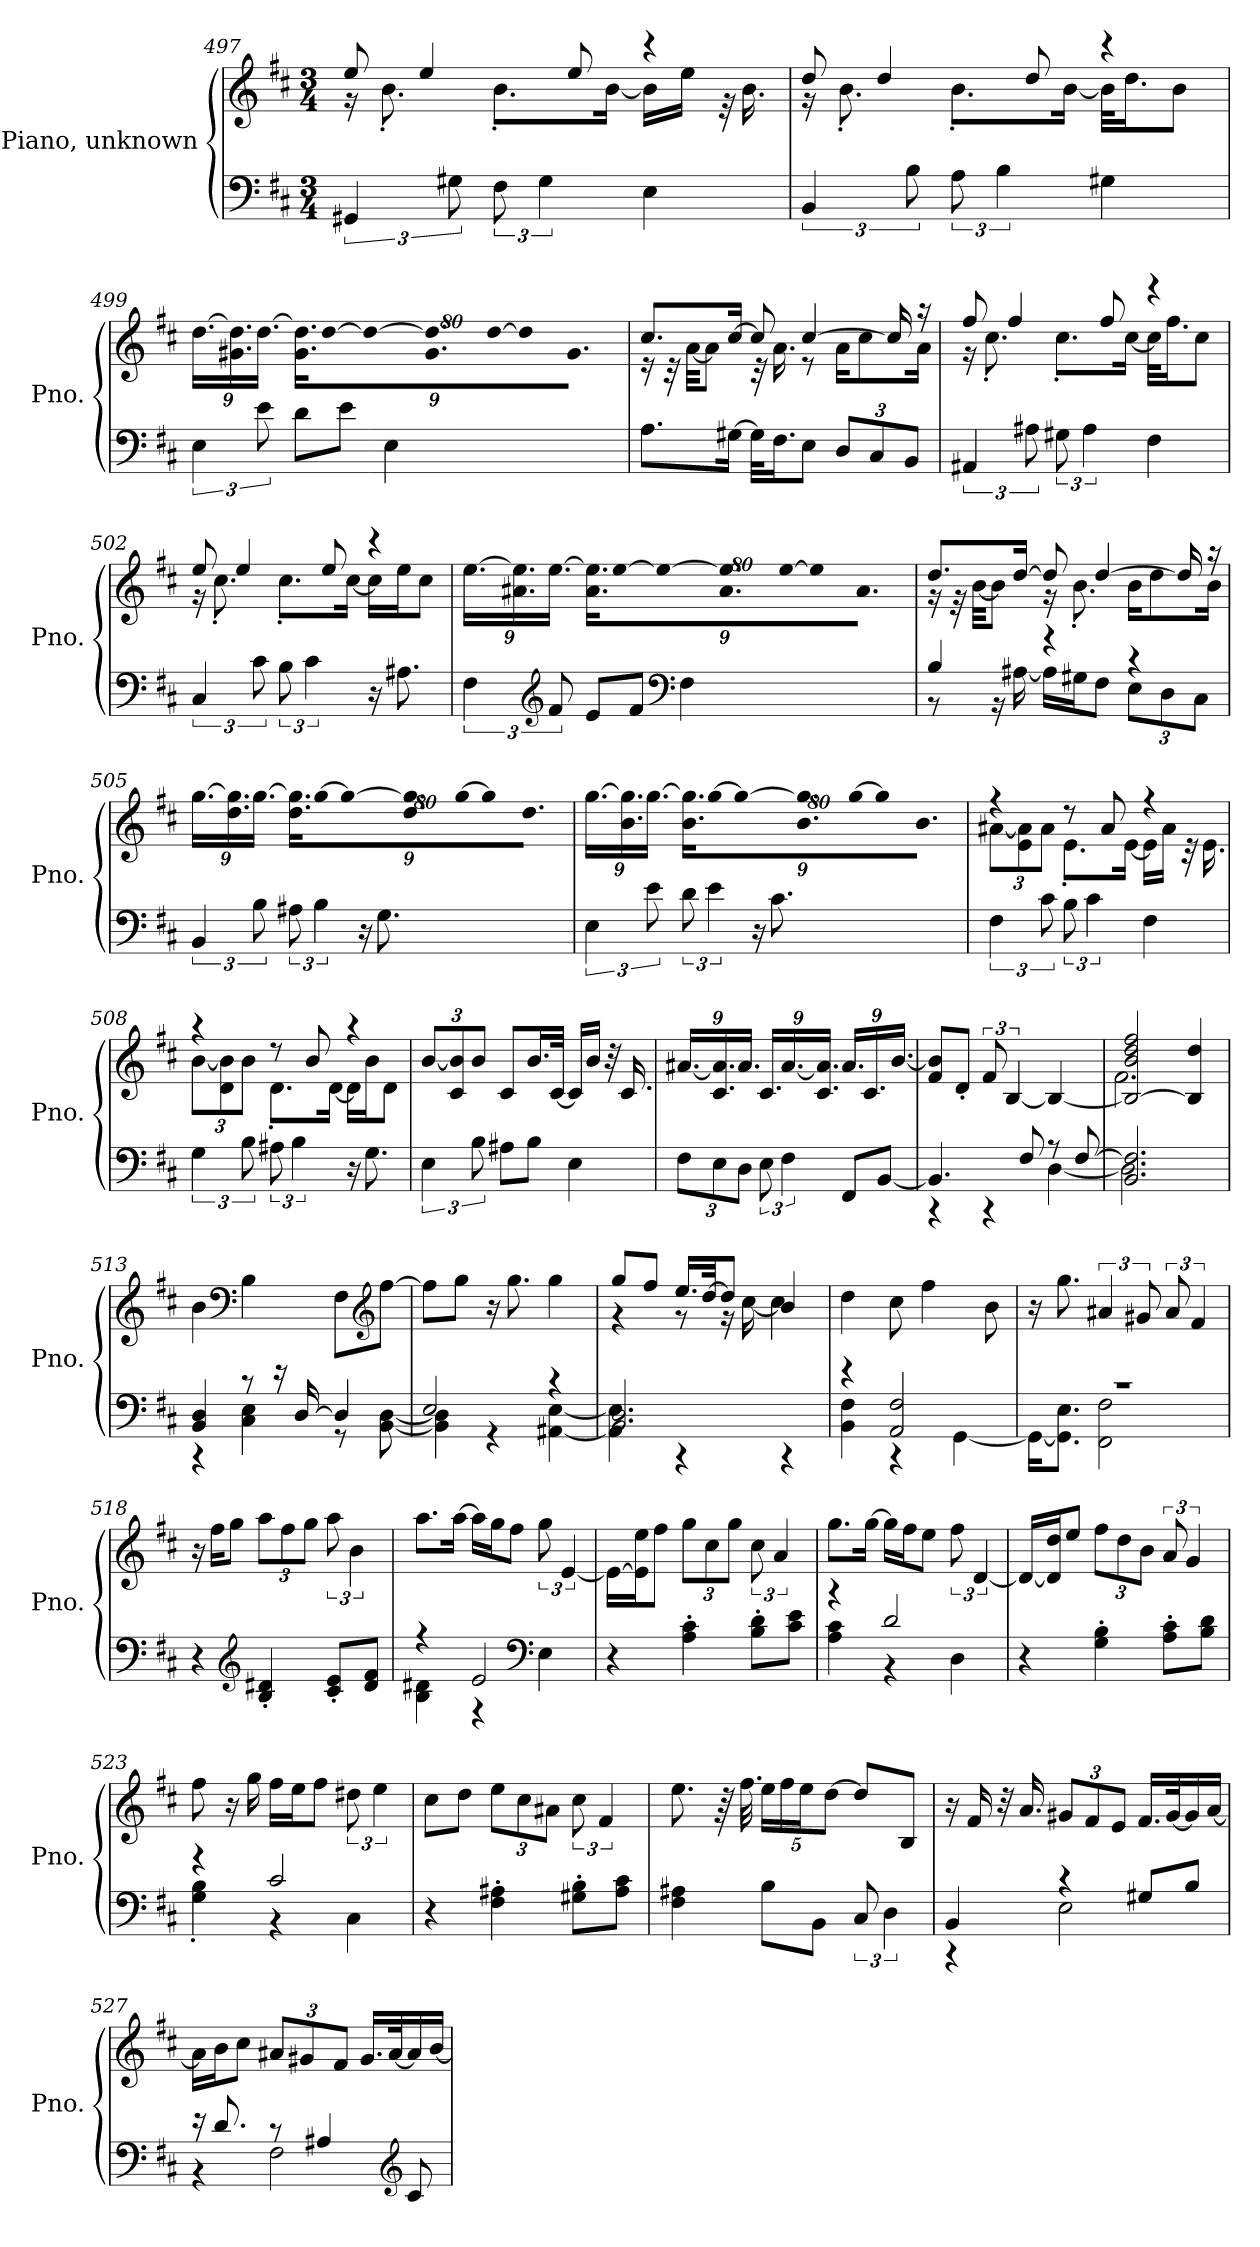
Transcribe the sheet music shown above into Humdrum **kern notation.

**kern	**kern
*part1	*part1
*staff2	*staff1
*I"Piano, unknown	*
*I'Pno.	*
*clefF4	*clefG2
*k[f#c#]	*k[f#c#]
*M3/4	*M3/4
=497	=497
*	*^
6GG#X/	8ee/	16r
.	.	8.b'\
.	4ee/	.
12G#X\	.	.
12F#\	.	8.b'\L
6G#\	.	.
.	8ee/	.
.	.	[16b\Jk
4E\	4r	16b\LL]
.	.	16ee\JJ
.	.	32r
.	.	16.b\
=498	=498	=498
6BB/	8dd/	16r
.	.	8.b'\
.	4dd/	.
12B\	.	.
12A\	.	8.b'\L
6B\	.	.
.	8dd/	.
.	.	[16b\Jk
4G#X\	4r	32b\KLL]
.	.	16.dd\J
.	.	8b\J
*	*v	*v
!!LO:LB:g=z
=499	=499
*	*Xbrackettup
6E\	[18.dd\LL
.	18.g#X\ 18.dd\]
12e\	[18.dd\JJ
8d\L	18.g#\ 18.dd\]KL
!	!LO:N:vis=8
.	[640%71dd\
8e\J	.
!	!LO:N:vis=64
.	640%9dd\KKL_
.	18.g#\ 18.dd\]J
4E\	.
!	!LO:N:vis=8
.	[640%71dd\
!	!LO:N:vis=64
.	640%9dd\KKL]
.	18.g#\JJ
=500	=500
*	*^
8.A\L	8.cc#/L	16r
.	.	32r
.	.	[32a\KKL
.	.	8a\J]
[16G#X\Jk	[16cc#/Jk	.
32G#\KLL]	8cc#/]	32r
16.F#\J	.	16.a\
8E\J	[4cc#/	8r
*Xbrackettup	*	*
12D/L	.	16a\KL
.	.	8cc#\
12C#/	.	.
.	16cc#/]	.
12BB/J	.	.
.	16r	16a\Jk
=501	=501	=501
*brackettup	*	*
6AA#X/	8ff#/	16r
.	.	8.cc#'\
.	4ff#/	.
12A#X\	.	.
12G#X\	.	8.cc#'\L
6A#\	.	.
.	8ff#/	.
.	.	[16cc#\Jk
4F#\	4r	32cc#\KLL]
.	.	16.ff#\J
.	.	8cc#\J
!!LO:LB:g=z	!!
=502	=502	=502
6C#/	8ee/	16r
.	.	8.cc#'\
.	4ee/	.
12c#\	.	.
12B\	.	8.cc#'\L
6c#\	.	.
.	8ee/	.
.	.	[16cc#\Jk
16r	4r	16cc#\LL]
8.A#X\	.	16ee\J
.	.	8cc#\J
*	*v	*v
=503	=503
6F#\	[18.ee\LL
.	18.a#X\ 18.ee\]
*clefG2	*
12f#/	[18.ee\JJ
8e/L	18.a#\ 18.ee\]KL
!	!LO:N:vis=8
.	[640%71ee\
8f#/J	.
!	!LO:N:vis=64
.	640%9ee\KKL_
.	18.a#\ 18.ee\]J
*clefF4	*
4F#\	.
!	!LO:N:vis=8
.	[640%71ee\
!	!LO:N:vis=64
.	640%9ee\KKL]
.	18.a#\JJ
!!LO:LB:g=z
=504	=504
*^	*^
4B/	8r	8.dd/L	16r
.	.	.	32r
.	.	.	[32b\KKL
.	16r	.	8b\J]
.	[16A#X\	[16dd/Jk	.
4r	16A#\LL]	8dd/]	16r
.	16G#X\J	.	8.b'\
.	8F#\J	[4dd/	.
*	*Xbrackettup	*	*
4r	12E\L	.	16b\KL
.	.	.	8dd\
.	12D\	.	.
.	.	16dd/]	.
.	12C#\J	.	.
.	.	16r	16b\Jk
*v	*v	*	*
*	*v	*v
=505	=505
*brackettup	*
6BB/	[18.gg\LL
.	18.dd\ 18.gg\]
12B\	[18.gg\JJ
12A#X\	18.dd\ 18.gg\]KL
!	!LO:N:vis=8
6B\	[640%71gg\
!	!LO:N:vis=64
.	640%9gg\KKL_
.	18.dd\ 18.gg\]J
16r	.
!	!LO:N:vis=8
.	[640%71gg\
8.G\	.
!	!LO:N:vis=64
.	640%9gg\KKL]
.	18.dd\JJ
!!LO:PB:g=z
=506	=506
6E\	[18.gg\LL
.	18.b\ 18.gg\]
12e\	[18.gg\JJ
12d\	18.b\ 18.gg\]KL
!	!LO:N:vis=8
6e\	[640%71gg\
!	!LO:N:vis=64
.	640%9gg\KKL_
.	18.b\ 18.gg\]J
16r	.
!	!LO:N:vis=8
.	[640%71gg\
8.c#\	.
!	!LO:N:vis=64
.	640%9gg\KKL]
.	18.b\JJ
=507	=507
*	*^
6F#\	4r	[12a#X\L
.	.	12e\ 12a#\]
12c#\	.	12a#\J
12B\	8r	8.e'\L
6c#\	.	.
.	8a#/	.
.	.	[16e\Jk
4F#\	4r	16e\LL]
.	.	16a#\JJ
.	.	32r
.	.	16.e\
=508	=508	=508
6G\	4r	[12b\L
.	.	12d\ 12b\]
12B\	.	12b\J
12A#X\	8r	8.d'\L
6B\	.	.
.	8b/	.
.	.	[16d\Jk
16r	4r	16d\LL]
8.G\	.	16b\J
.	.	8d\J
*	*v	*v
!!LO:LB:g=z
=509	=509
6E\	[12b/L
.	12c#/ 12b/]
12B\	12b/J
8A#X\L	8c#/L
8B\J	16.b/L
.	[32c#/JJk
4E\	16c#/LL]
.	16b/JJ
.	32r
.	16.c#/
=510	=510
*Xbrackettup	*
12F#\L	[18.a#X/LL
12E\	18.c#/ 18.a#/]
12D\J	18.a#/JJ
*brackettup	*
12E\	18.c#/LL
6F#\	[18.a#/
.	18.c#/ 18.a#/]JJ
8FF#/L	18.a#/LL
.	18.c#/
[8BB/J	.
.	[18.b/JJ
=511	=511
*^	*
4.BB/]	4r	8f#/ 8b/]L
.	.	8d'/J
*	*	*brackettup
.	4r	12f#/
.	.	[6B/
8F#/	.	.
8r	[4D\	4B/_
[8F#/	.	.
=512	=512	=512
*	*	*^
2.BB/ 2.F#/]	2.D\]	2B/_ 2b/ 2dd/ 2ff#/	2.f#\
.	.	4B/] 4dd/	.
*	*	*v	*v
!!LO:LB:g=z
=513	=513	=513
4BB/ 4D/	4r	4b\
*	*	*clefF4
8r	4C#\ 4E\	4B\
16r	.	.
[16D/	.	.
4D/]	8r	8F#\L
*	*	*clefG2
.	[8BB\ [8D\	[8ff#\J
=514	=514	=514
2E/	4BB\] 4D\]	8ff#\L]
.	.	8gg\J
.	4r	16r
.	.	8.gg\
4r	[4AA#X\ [4E\	4gg\
=515	=515	=515
*	*	*^
2.BB/ 2.D/	4AA#\] 4E\]	8gg/L	4r
.	.	8ff#/J	.
.	4r	16.ee/LL	8r
.	.	[32dd/JK	.
.	.	8dd/J]	16r
.	.	.	[16cc#\
.	4r	4b/	4cc#\]
*	*	*v	*v
=516	=516	=516
4r	4BB\ 4F#\	4dd\
2AA/ 2F#/	4r	8cc#\
.	.	4ff#\
.	[4GG\	.
.	.	8b\
=517	=517	=517
2.r	16GG\KL_	16r
.	8.GG\] 8.E\J	8.gg\
.	2FF#\ 2F#\	6a#X/
.	.	12g#X/
.	.	12a#/
.	.	6f#/
*v	*v	*
!!LO:LB:g=z
=518	=518
4r	16r
.	16ff#\KL
.	8gg\J
*clefG2	*
*	*Xbrackettup
4B/' 4d#X/'	12aa\L
.	12ff#\
.	12gg\J
*	*brackettup
8c#/' 8e/'L	12aa\
.	6b\
8d#/ 8f#/J	.
=519	=519
*^	*
4r	4B\ 4d#X\	8.aa\L
.	.	[16aa\Jk
2e/	4r	16aa\LL]
.	.	16gg\J
.	.	8ff#\J
*clefF4	*	*
.	4E\	12gg\
.	.	[6e/
*v	*v	*
=520	=520
4r	16e\LL_
.	16e\] 16ee\J
.	8ff#\J
*	*Xbrackettup
4A\' 4c#\'	12gg\L
.	12cc#\
.	12gg\J
*	*brackettup
8B\' 8d\'L	12cc#\
.	6a/
8c#\ 8e\J	.
=521	=521
*^	*
4r	4A\ 4c#\	8.gg\L
.	.	[16gg\Jk
2d/	4r	16gg\LL]
.	.	16ff#\J
.	.	8ee\J
.	4D\	12ff#\
.	.	[6d/
*v	*v	*
!!LO:LB:g=z
=522	=522
4r	16d/LL_
.	16d/] 16dd/J
.	8ee/J
*	*Xbrackettup
4G\' 4B\'	12ff#\L
.	12dd\
.	12b\J
*	*brackettup
8A\' 8c#\'L	12a/
.	6g/
8B\ 8d\J	.
=523	=523
*^	*
4r	4G\' 4B\'	8ff#\
.	.	16r
.	.	16gg\
2c#/	4r	16ff#\LL
.	.	16ee\J
.	.	8ff#\J
.	4C#\	12dd#X\
.	.	6ee\
*v	*v	*
=524	=524
4r	8cc#\L
.	8dd\J
*	*Xbrackettup
4F#\' 4A#X\'	12ee\L
.	12cc#\
.	12a#X\J
*	*brackettup
8G#X\' 8B\'L	12cc#\
.	6f#/
8A#\ 8c#\J	.
=525	=525
4F#\ 4A#X\	8.ee\
.	64r
.	32.ff#\
*	*Xbrackettup
8B\L	20ee\LL
.	20ff#\
.	20ee\J
8BB\J	.
.	[10dd\J
12C#/	8dd/L]
6D\	.
.	8B/J
!!LO:LB:g=z
=526	=526
*^	*
4BB/	4r	16r
.	.	16f#/
.	.	32r
.	.	16.a/
4r	2E\	12g#X/L
.	.	12f#/
.	.	12e/J
8G#X/L	.	16.f#/LL
.	.	[32g#/K
8B/J	.	16g#/]
.	.	[16a/JJ
=527	=527	=527
16r	4r	16a\LL]
8.d/	.	16b\J
.	.	8cc#\J
8r	2F#\	12a#X/L
.	.	12g#X/
4A#X/	.	.
.	.	12f#/J
.	.	16.g#/LL
.	.	[32a#/K
*clefG2	*	*
8c#/	.	16a#/]
.	.	[16b/JJ
*v	*v	*
=	=
*-	*-
